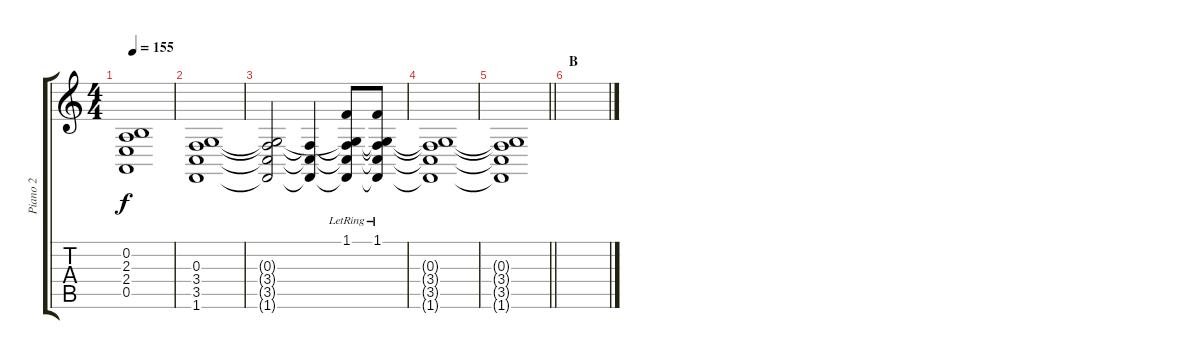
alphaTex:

\track ("Piano 2" "Piano 2") {instrument acousticgrandpiano}
\staff {score tabs}
\tuning (E4 B3 G3 D3 A2 E2) {hide}
\ts (4 4)
\tempo 155
\clef g2
\ks c
(0.2{t} 2.3{t} 2.4{t} 0.5{t}).1{dy f} |
(0.3 3.4 3.5 1.6).1 |
(0.3{t} 3.4{t} 3.5{t} 1.6{t}).2 (3.4{t} 3.5{t} 1.6{t}).4 (1.1{lr} 0.3{t} 3.4{t} 3.5{t} 1.6{t}).8 (1.1{lr} 0.3{t} 3.4{t} 3.5{t} 1.6{t}).8 |
(0.3{t} 3.4{t} 3.5{t} 1.6{t}).1 |
\barLineRight lightlight
(0.3{t} 3.4{t} 3.5{t} 1.6{t}).1 |
\section ("" "B")
